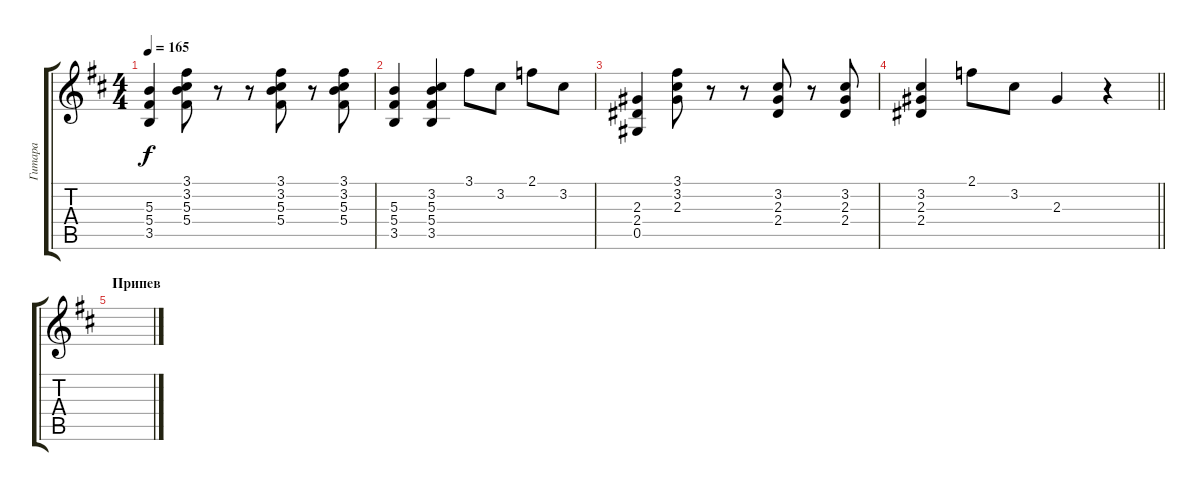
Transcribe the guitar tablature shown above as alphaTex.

\track ("Гитара" "Гитара") {instrument acousticguitarsteel}
\staff {score tabs}
\tuning (Eb4 Bb3 Gb3 Db3 Ab2 Eb2) {hide}
\ts (4 4)
\tempo 165
\clef g2
\ks bminor
(5.3 5.4 3.5).4{dy f} (3.1 3.2 5.3 5.4).8 r.8 r.8 (3.1 3.2 5.3 5.4).8 r.8 (3.1 3.2 5.3 5.4).8 |
(5.3 5.4 3.5).4 (3.2 5.3 5.4 3.5).4 3.1.8 3.2.8 2.1.8 3.2.8 |
(2.3 2.4 0.5).4 (3.1 3.2 2.3).8 r.8 r.8 (3.2 2.3 2.4).8 r.8 (3.2 2.3 2.4).8 |
\barLineRight lightlight
(3.2 2.3 2.4).4 2.1.8 3.2.8 2.3.4 r.4 |
\section ("" "Припев")
